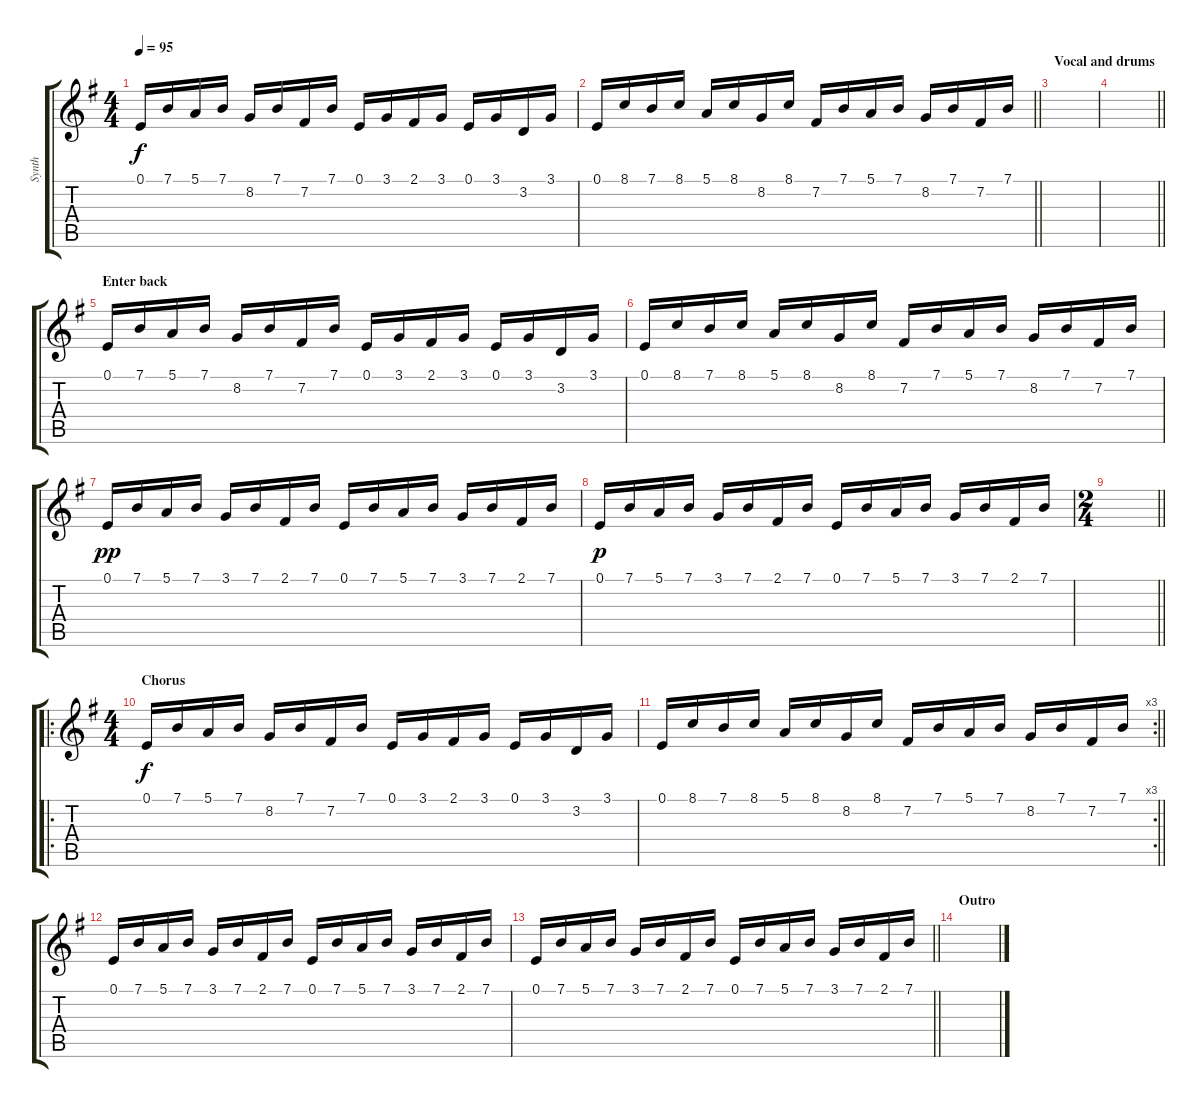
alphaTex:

\track ("Synth" "Synth") {instrument lead1square}
\staff {score tabs}
\tuning (E4 B3 G3 D3 A2 E2) {hide}
\ts (4 4)
\tempo 95
\clef g2
\ks g
0.1.16{dy f} 7.1.16 5.1.16 7.1.16 8.2.16 7.1.16 7.2.16 7.1.16 0.1.16 3.1.16 2.1.16 3.1.16 0.1.16 3.1.16 3.2.16 3.1.16 |
\barLineRight lightlight
0.1.16 8.1.16 7.1.16 8.1.16 5.1.16 8.1.16 8.2.16 8.1.16 7.2.16 7.1.16 5.1.16 7.1.16 8.2.16 7.1.16 7.2.16 7.1.16 |
\section ("" "Vocal and drums")
|
\barLineRight lightlight
|
\section ("" "Enter back")
0.1.16 7.1.16 5.1.16 7.1.16 8.2.16 7.1.16 7.2.16 7.1.16 0.1.16 3.1.16 2.1.16 3.1.16 0.1.16 3.1.16 3.2.16 3.1.16 |
0.1.16 8.1.16 7.1.16 8.1.16 5.1.16 8.1.16 8.2.16 8.1.16 7.2.16 7.1.16 5.1.16 7.1.16 8.2.16 7.1.16 7.2.16 7.1.16 |
0.1.16{dy pp} 7.1.16 5.1.16 7.1.16 3.1.16 7.1.16 2.1.16 7.1.16 0.1.16 7.1.16 5.1.16 7.1.16 3.1.16 7.1.16 2.1.16 7.1.16 |
0.1.16{dy p} 7.1.16 5.1.16 7.1.16 3.1.16 7.1.16 2.1.16 7.1.16 0.1.16 7.1.16 5.1.16 7.1.16 3.1.16 7.1.16 2.1.16 7.1.16 |
\ts (2 4)
\barLineRight lightlight
|
\ro
\ts (4 4)
\section ("" "Chorus")
0.1.16{dy f volume 9} 7.1.16 5.1.16 7.1.16 8.2.16 7.1.16 7.2.16 7.1.16 0.1.16 3.1.16 2.1.16 3.1.16 0.1.16 3.1.16 3.2.16 3.1.16 |
\rc 3
\barLineRight lightlight
0.1.16 8.1.16 7.1.16 8.1.16 5.1.16 8.1.16 8.2.16 8.1.16 7.2.16 7.1.16 5.1.16 7.1.16 8.2.16 7.1.16 7.2.16 7.1.16 |
0.1.16 7.1.16 5.1.16 7.1.16 3.1.16 7.1.16 2.1.16 7.1.16 0.1.16 7.1.16 5.1.16 7.1.16 3.1.16 7.1.16 2.1.16 7.1.16 |
\barLineRight lightlight
0.1.16 7.1.16 5.1.16 7.1.16 3.1.16 7.1.16 2.1.16 7.1.16 0.1.16 7.1.16 5.1.16 7.1.16 3.1.16 7.1.16 2.1.16 7.1.16 |
\section ("" "Outro")
